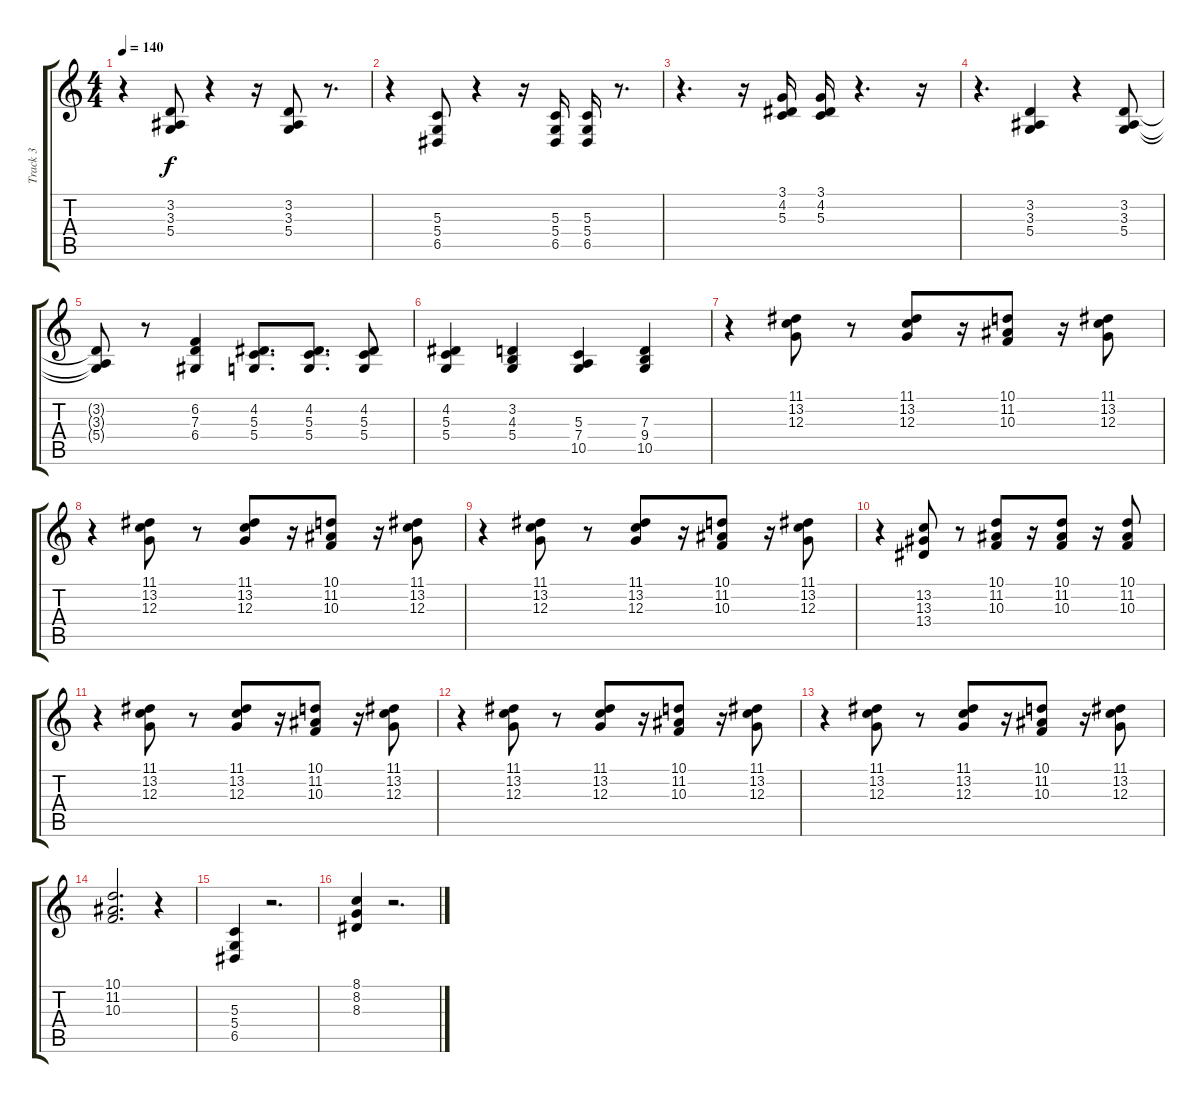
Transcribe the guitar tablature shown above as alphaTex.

\track ("Track 3" "Track 3") {instrument percussiveorgan}
\staff {score tabs}
\tuning (E4 B3 G3 D3 A2 E2) {hide}
\ts (4 4)
\tempo 140
\clef g2
\ks c
r.4{dy f} (3.2 3.3 5.4).8 r.4 r.16 (3.2 3.3 5.4).8 r.8{d} |
r.4 (5.3 5.4 6.5).8 r.4 r.16 (5.3 5.4 6.5).16 (5.3 5.4 6.5).16 r.8{d} |
r.4{d} r.16 (3.1 4.2 5.3).16 (3.1 4.2 5.3).16 r.4{d} r.16 |
r.4{d} (3.2 3.3 5.4).4 r.4 (3.2 3.3 5.4).8 |
(3.2{t} 3.3{t} 5.4{t}).8 r.8 (6.2 7.3 6.4).4 (4.2 5.3 5.4).8{d} (4.2 5.3 5.4).8{d} (4.2 5.3 5.4).8 |
(4.2 5.3 5.4).4 (3.2 4.3 5.4).4 (5.3 7.4 10.5).4 (7.3 9.4 10.5).4 |
r.4{instrument percussiveorgan} (11.1 13.2 12.3).8 r.8 (11.1 13.2 12.3).8 r.16 (10.1 11.2 10.3).8 r.16 (11.1 13.2 12.3).8 |
r.4 (11.1 13.2 12.3).8 r.8 (11.1 13.2 12.3).8 r.16 (10.1 11.2 10.3).8 r.16 (11.1 13.2 12.3).8 |
r.4 (11.1 13.2 12.3).8 r.8 (11.1 13.2 12.3).8 r.16 (10.1 11.2 10.3).8 r.16 (11.1 13.2 12.3).8 |
r.4 (13.2 13.3 13.4).8 r.8 (10.1 11.2 10.3).8 r.16 (10.1 11.2 10.3).8 r.16 (10.1 11.2 10.3).8 |
r.4 (11.1 13.2 12.3).8 r.8 (11.1 13.2 12.3).8 r.16 (10.1 11.2 10.3).8 r.16 (11.1 13.2 12.3).8 |
r.4 (11.1 13.2 12.3).8 r.8 (11.1 13.2 12.3).8 r.16 (10.1 11.2 10.3).8 r.16 (11.1 13.2 12.3).8 |
r.4 (11.1 13.2 12.3).8 r.8 (11.1 13.2 12.3).8 r.16 (10.1 11.2 10.3).8 r.16 (11.1 13.2 12.3).8 |
(10.1 11.2 10.3).2{d} r.4 |
(5.3 5.4 6.5).4{instrument honkytonkpiano} r.2{d} |
(8.1 8.2 8.3).4 r.2{d}
